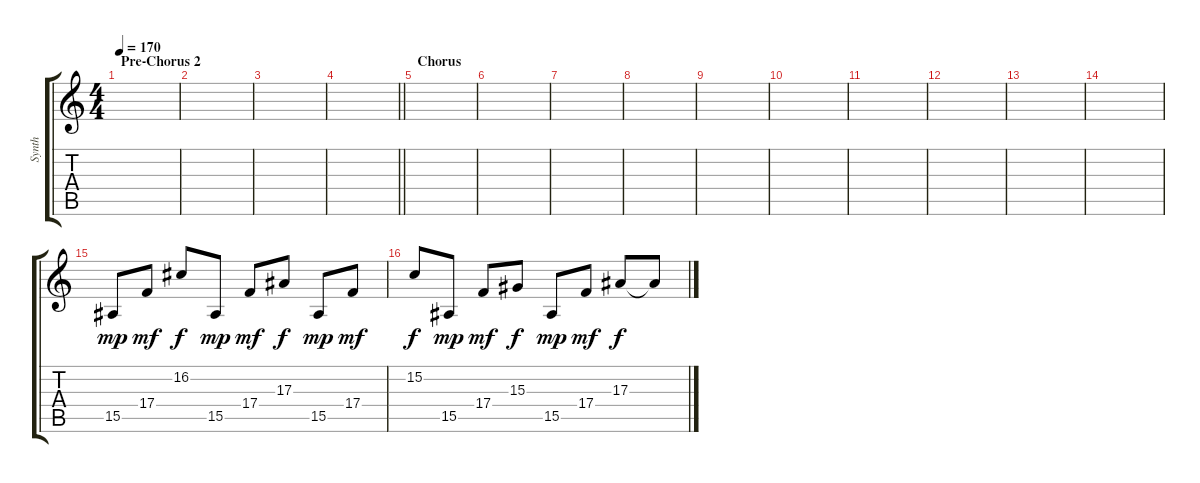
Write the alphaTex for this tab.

\track ("Synth" "Synth") {instrument lead2sawtooth}
\staff {score tabs}
\tuning (D4 A3 F3 C3 G2 D2) {hide}
\ts (4 4)
\section ("" "Pre-Chorus 2")
\tempo 170
\clef g2
\ks c
|
|
|
\barLineRight lightlight
|
\section ("" "Chorus")
|
|
|
|
|
|
|
|
|
|
15.5.8{dy mp} 17.4.8{dy mf} 16.2.8{dy f} 15.5.8{dy mp} 17.4.8{dy mf} 17.3.8{dy f} 15.5.8{dy mp} 17.4.8{dy mf} |
15.2.8{dy f} 15.5.8{dy mp} 17.4.8{dy mf} 15.3.8{dy f} 15.5.8{dy mp} 17.4.8{dy mf} 17.3.8{dy f} 17.3{t}.8
